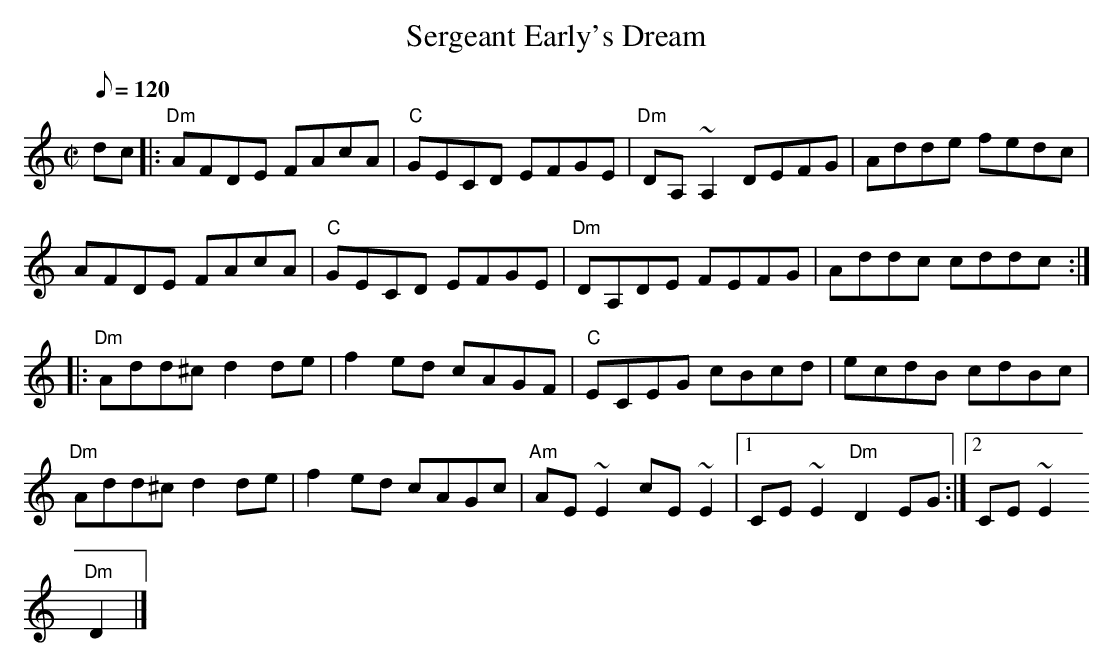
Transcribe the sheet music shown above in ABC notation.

X:1
T:Sergeant Early's Dream
M:C|
L:1/8
Q:120
K:Ddor
dc |: "Dm"AFDE FAcA | "C"GECD EFGE | "Dm"DA, ~A,2 DEFG | Adde fedc|
AFDE FAcA | "C"GECD EFGE | "Dm"DA,DE FEFG | Addc cddc :|:
"Dm"Add^c d2de | f2ed cAGF | "C"ECEG cBcd | ecdB cdBc |
"Dm"Add^c d2de | f2ed cAGc | "Am"AE~E2 cE~E2 |1 CE~E2 "Dm"D2EG :|2 CE~E2
 "Dm"D2 |]
